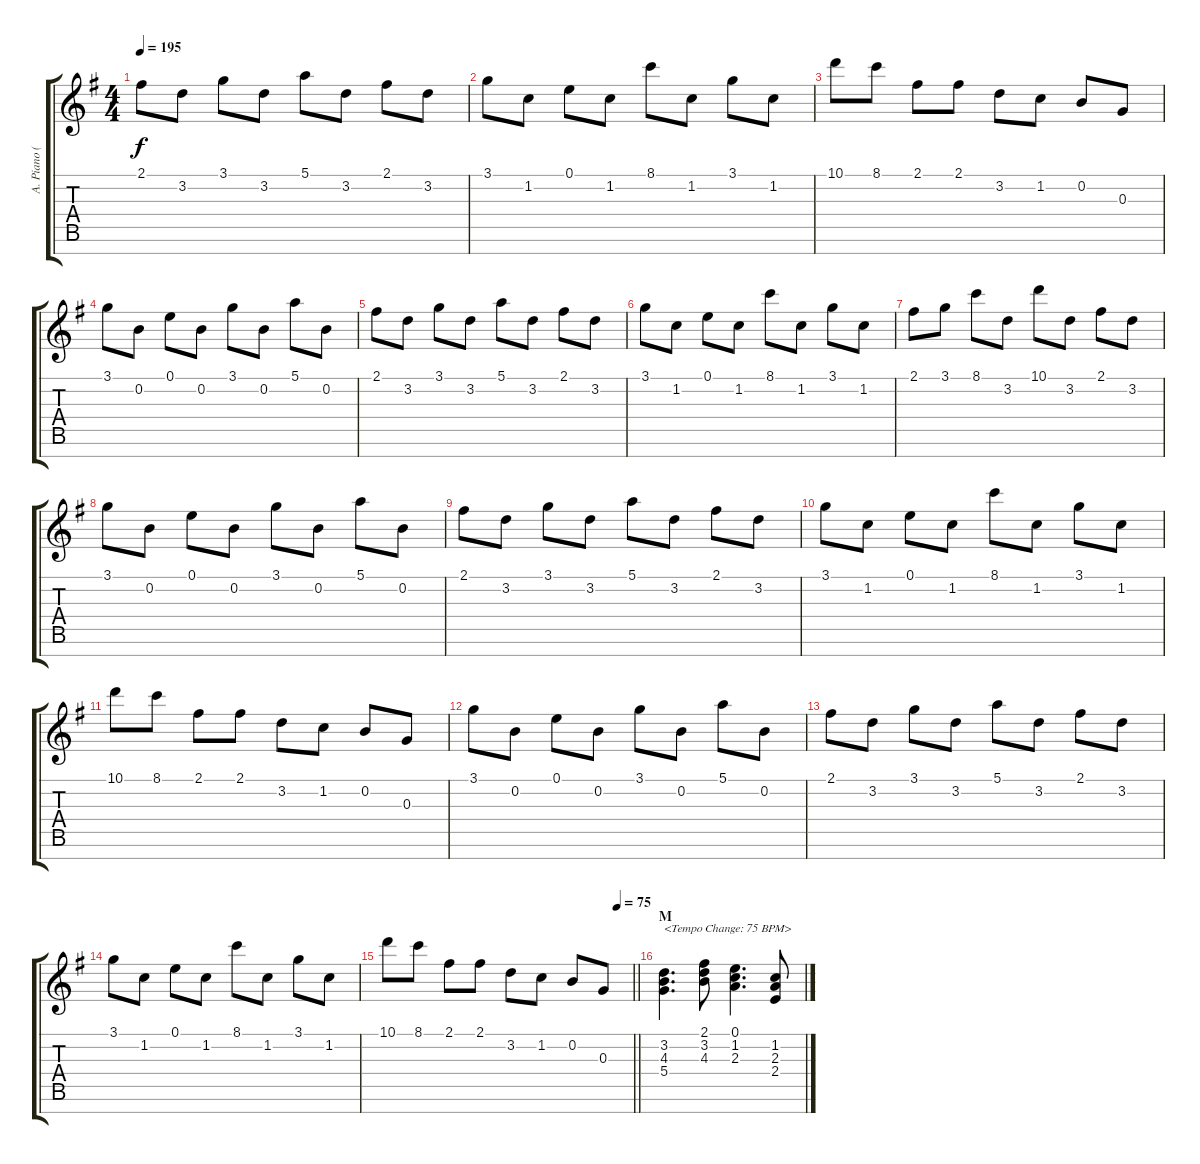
\track ("A. Piano (Right Hand)" "A. Piano (") {instrument acousticgrandpiano}
\staff {score tabs}
\tuning (E5 B4 G4 D4 A3 E3 B2) {hide}
\ts (4 4)
\tempo 195
\clef g2
\ks g
2.1.8{dy f} 3.2.8 3.1.8 3.2.8 5.1.8 3.2.8 2.1.8 3.2.8 |
3.1.8 1.2.8 0.1.8 1.2.8 8.1.8 1.2.8 3.1.8 1.2.8 |
10.1.8 8.1.8 2.1.8 2.1.8 3.2.8 1.2.8 0.2.8 0.3.8 |
3.1.8 0.2.8 0.1.8 0.2.8 3.1.8 0.2.8 5.1.8 0.2.8 |
2.1.8 3.2.8 3.1.8 3.2.8 5.1.8 3.2.8 2.1.8 3.2.8 |
3.1.8 1.2.8 0.1.8 1.2.8 8.1.8 1.2.8 3.1.8 1.2.8 |
2.1.8 3.1.8 8.1.8 3.2.8 10.1.8 3.2.8 2.1.8 3.2.8 |
3.1.8 0.2.8 0.1.8 0.2.8 3.1.8 0.2.8 5.1.8 0.2.8 |
2.1.8 3.2.8 3.1.8 3.2.8 5.1.8 3.2.8 2.1.8 3.2.8 |
3.1.8 1.2.8 0.1.8 1.2.8 8.1.8 1.2.8 3.1.8 1.2.8 |
10.1.8 8.1.8 2.1.8 2.1.8 3.2.8 1.2.8 0.2.8 0.3.8 |
3.1.8 0.2.8 0.1.8 0.2.8 3.1.8 0.2.8 5.1.8 0.2.8 |
2.1.8 3.2.8 3.1.8 3.2.8 5.1.8 3.2.8 2.1.8 3.2.8 |
3.1.8 1.2.8 0.1.8 1.2.8 8.1.8 1.2.8 3.1.8 1.2.8 |
\tempo (75 0.9375)
\barLineRight lightlight
10.1.8 8.1.8 2.1.8 2.1.8 3.2.8 1.2.8 0.2.8 0.3.8 |
\section ("" "M")
(3.2 4.3 5.4).4{d txt "<Tempo Change: 75 BPM>"} (2.1 3.2 4.3).8 (0.1 1.2 2.3).4{d} (1.2 2.3 2.4).8
